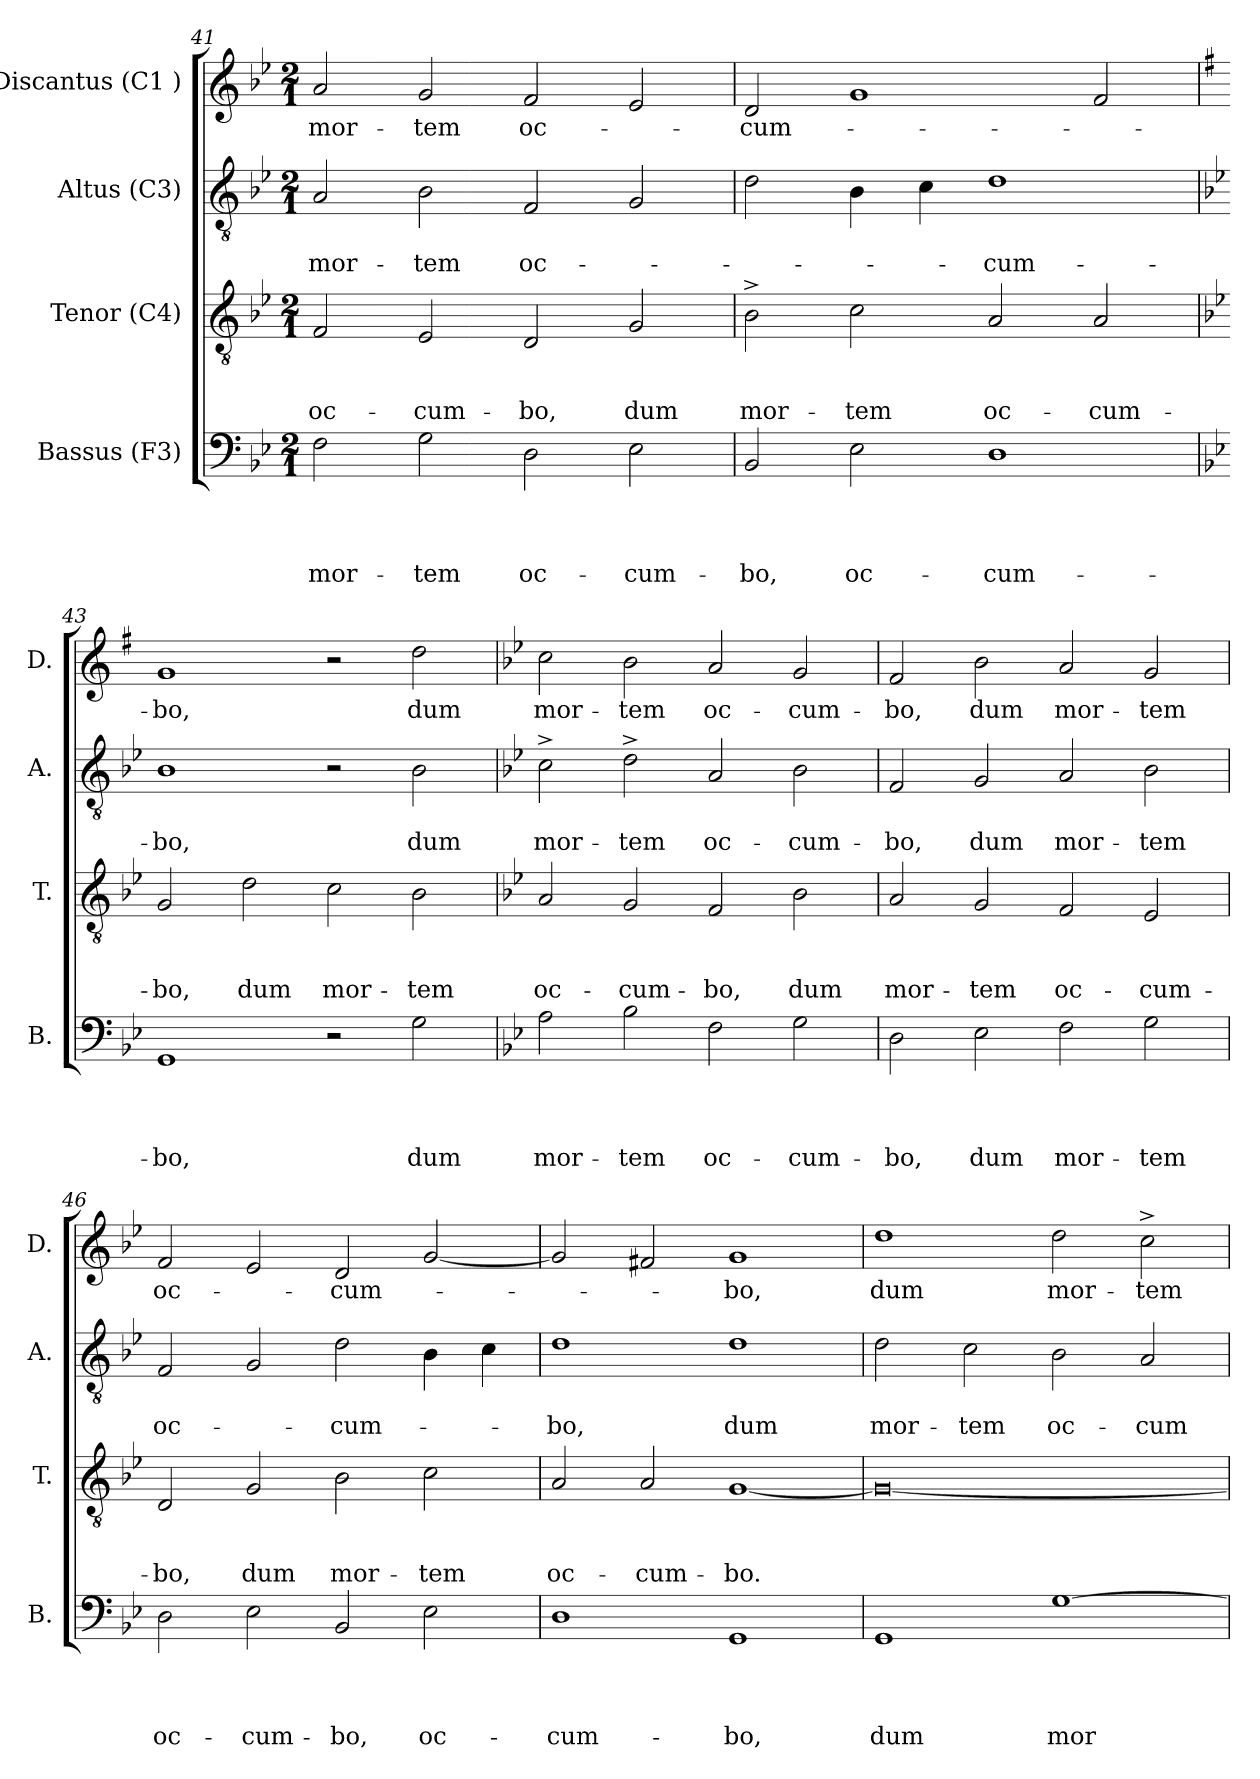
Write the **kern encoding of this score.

**kern	**text	**text	**text	**text	**kern	**text	**text	**text	**kern	**text	**text	**kern	**text
*part4	*part4	*part4	*part4	*part4	*part3	*part3	*part3	*part3	*part2	*part2	*part2	*part1	*part1
*staff4	*staff4	*staff4	*staff4	*staff4	*staff3	*staff3	*staff3	*staff3	*staff2	*staff2	*staff2	*staff1	*staff1
*I"Bassus (F3)	*	*	*	*	*I"Tenor (C4)	*	*	*	*I"Altus (C3)	*	*	*I"Discantus (C1 )	*
*I'B.	*	*	*	*	*I'T.	*	*	*	*I'A.	*	*	*I'D.	*
*clefF4	*	*	*	*	*clefGv2	*	*	*	*clefGv2	*	*	*clefG2	*
*k[b-e-]	*	*	*	*	*k[b-e-]	*	*	*	*k[b-e-]	*	*	*k[b-e-]	*
*B-:	*	*	*	*	*B-:	*	*	*	*B-:	*	*	*B-:	*
*M2/1	*	*	*	*	*M2/1	*	*	*	*M2/1	*	*	*M2/1	*
=41	=41	=41	=41	=41	=41	=41	=41	=41	=41	=41	=41	=41	=41
!	!	!	!	!LO:LY:b	!	!	!	!LO:LY:b	!	!	!LO:LY:b	!	!LO:LY:b
2F\	.	.	.	mor-	2F/	.	.	oc-	2A/	.	mor-	2a/	mor-
!	!	!	!	!LO:LY:b	!	!	!	!LO:LY:b	!	!	!LO:LY:b	!	!LO:LY:b
2G\	.	.	.	-tem	2E-/	.	.	-cum-	2B-\	.	-tem	2g/	-tem
!	!	!	!	!LO:LY:b	!	!	!	!LO:LY:b	!	!	!LO:LY:b	!	!LO:LY:b
2D\	.	.	.	oc-	2D/	.	.	-bo,	2F/	.	oc-	2f/	oc-
!	!	!	!	!LO:LY:b	!	!	!	!LO:LY:b	!	!	!	!	!
2E-\	.	.	.	-cum-	2G/	.	.	dum	2G/	.	.	2e-/	.
=42	=42	=42	=42	=42	=42	=42	=42	=42	=42	=42	=42	=42	=42
!	!	!	!	!LO:LY:b	!	!	!	!LO:LY:b	!	!	!	!	!LO:LY:b
2BB-/	.	.	.	-bo,	2B-^>\	.	.	mor-	2d\	.	.	2d/	-cum-
!	!	!	!	!LO:LY:b	!	!	!	!LO:LY:b	!	!	!	!	!
2E-\	.	.	.	oc-	2c\	.	.	-tem	4B-\	.	.	1g	.
.	.	.	.	.	.	.	.	.	4c\	.	.	.	.
!	!	!	!	!LO:LY:b	!	!	!	!LO:LY:b	!	!	!LO:LY:b	!	!
1D	.	.	.	-cum-	2A/	.	.	oc-	1d	.	-cum-	.	.
!	!	!	!	!	!	!	!	!LO:LY:b	!	!	!	!	!
.	.	.	.	.	2A/	.	.	-cum-	.	.	.	2f/	.
=43	=43	=43	=43	=43	=43	=43	=43	=43	=43	=43	=43	=43	=43
*	*	*	*	*	*	*	*	*	*	*	*	*k[f#]	*
*	*	*	*	*	*	*	*	*	*	*	*	*G:	*
!	!	!	!	!LO:LY:b	!	!	!	!LO:LY:b	!	!	!LO:LY:b	!	!LO:LY:b
1GG	.	.	.	-bo,	2G/	.	.	-bo,	1B-	.	-bo,	1g	-bo,
!	!	!	!	!	!	!	!	!LO:LY:b	!	!	!	!	!
.	.	.	.	.	2d\	.	.	dum	.	.	.	.	.
!	!	!	!	!	!	!	!	!LO:LY:b	!	!	!	!	!
2r	.	.	.	.	2c\	.	.	mor-	2r	.	.	2r	.
!	!	!	!	!LO:LY:b	!	!	!	!LO:LY:b	!	!	!LO:LY:b	!	!LO:LY:b
2G\	.	.	.	dum	2B-\	.	.	-tem	2B-\	.	dum	2dd\	dum
!!LO:LB:g=z
=44	=44	=44	=44	=44	=44	=44	=44	=44	=44	=44	=44	=44	=44
*	*	*	*	*	*	*	*	*	*	*	*	*k[b-e-]	*
*	*	*	*	*	*	*	*	*	*	*	*	*B-:	*
!	!	!	!	!LO:LY:b	!	!	!	!LO:LY:b	!	!	!LO:LY:b	!	!LO:LY:b
2A\	.	.	.	mor-	2A/	.	.	oc-	2c^>\	.	mor-	2cc\	mor-
!	!	!	!	!LO:LY:b	!	!	!	!LO:LY:b	!	!	!LO:LY:b	!	!LO:LY:b
2B-\	.	.	.	-tem	2G/	.	.	-cum-	2d^>\	.	-tem	2b-\	-tem
!	!	!	!	!LO:LY:b	!	!	!	!LO:LY:b	!	!	!LO:LY:b	!	!LO:LY:b
2F\	.	.	.	oc-	2F/	.	.	-bo,	2A/	.	oc-	2a/	oc-
!	!	!	!	!LO:LY:b	!	!	!	!LO:LY:b	!	!	!LO:LY:b	!	!LO:LY:b
2G\	.	.	.	-cum-	2B-\	.	.	dum	2B-\	.	-cum-	2g/	-cum-
=45	=45	=45	=45	=45	=45	=45	=45	=45	=45	=45	=45	=45	=45
!	!	!	!	!LO:LY:b	!	!	!	!LO:LY:b	!	!	!LO:LY:b	!	!LO:LY:b
2D\	.	.	.	-bo,	2A/	.	.	mor-	2F/	.	-bo,	2f/	-bo,
!	!	!	!	!LO:LY:b	!	!	!	!LO:LY:b	!	!	!LO:LY:b	!	!LO:LY:b
2E-\	.	.	.	dum	2G/	.	.	-tem	2G/	.	dum	2b-\	dum
!	!	!	!	!LO:LY:b	!	!	!	!LO:LY:b	!	!	!LO:LY:b	!	!LO:LY:b
2F\	.	.	.	mor-	2F/	.	.	oc-	2A/	.	mor-	2a/	mor-
!	!	!	!	!LO:LY:b	!	!	!	!LO:LY:b	!	!	!LO:LY:b	!	!LO:LY:b
2G\	.	.	.	-tem	2E-/	.	.	-cum-	2B-\	.	-tem	2g/	-tem
=46	=46	=46	=46	=46	=46	=46	=46	=46	=46	=46	=46	=46	=46
!	!	!	!	!LO:LY:b	!	!	!	!LO:LY:b	!	!	!LO:LY:b	!	!LO:LY:b
2D\	.	.	.	oc-	2D/	.	.	-bo,	2F/	.	oc-	2f/	oc-
!	!	!	!	!LO:LY:b	!	!	!	!LO:LY:b	!	!	!	!	!
2E-\	.	.	.	-cum-	2G/	.	.	dum	2G/	.	.	2e-/	.
!	!	!	!	!LO:LY:b	!	!	!	!LO:LY:b	!	!	!LO:LY:b	!	!LO:LY:b
2BB-/	.	.	.	-bo,	2B-\	.	.	mor-	2d\	.	-cum-	2d/	-cum-
!	!	!	!	!LO:LY:b	!	!	!	!LO:LY:b	!	!	!	!	!
2E-\	.	.	.	oc-	2c\	.	.	-tem	4B-\	.	.	[<2g/	.
.	.	.	.	.	.	.	.	.	4c\	.	.	.	.
=47	=47	=47	=47	=47	=47	=47	=47	=47	=47	=47	=47	=47	=47
!	!	!	!	!LO:LY:b	!	!	!	!LO:LY:b	!	!	!LO:LY:b	!	!
1D	.	.	.	-cum-	2A/	.	.	oc-	1d	.	-bo,	2g/]	.
!	!	!	!	!	!	!	!	!LO:LY:b	!	!	!	!	!
.	.	.	.	.	2A/	.	.	-cum-	.	.	.	2f#/	.
!	!	!	!	!LO:LY:b	!	!	!	!LO:LY:b	!	!	!LO:LY:b	!	!LO:LY:b
1GG	.	.	.	-bo,	[<1G	.	.	-bo.	1d	.	dum	1g	-bo,
!!LO:LB:g=z
=48	=48	=48	=48	=48	=48	=48	=48	=48	=48	=48	=48	=48	=48
!	!	!	!	!LO:LY:b	!	!	!	!	!	!	!LO:LY:b	!	!LO:LY:b
1GG	.	.	.	dum	0G_	.	.	.	2d\	.	mor-	1dd	dum
!	!	!	!	!	!	!	!	!	!	!	!LO:LY:b	!	!
.	.	.	.	.	.	.	.	.	2c\	.	-tem	.	.
!	!	!	!	!LO:LY:b	!	!	!	!	!	!	!LO:LY:b	!	!LO:LY:b
[>1G	.	.	.	mor-	.	.	.	.	2B-\	.	oc-	2dd\	mor-
!	!	!	!	!	!	!	!	!	!	!	!LO:LY:b	!	!LO:LY:b
.	.	.	.	.	.	.	.	.	2A/	.	-cum-	2cc^>\	-tem
=	=	=	=	=	=	=	=	=	=	=	=	=	=
*-	*-	*-	*-	*-	*-	*-	*-	*-	*-	*-	*-	*-	*-
